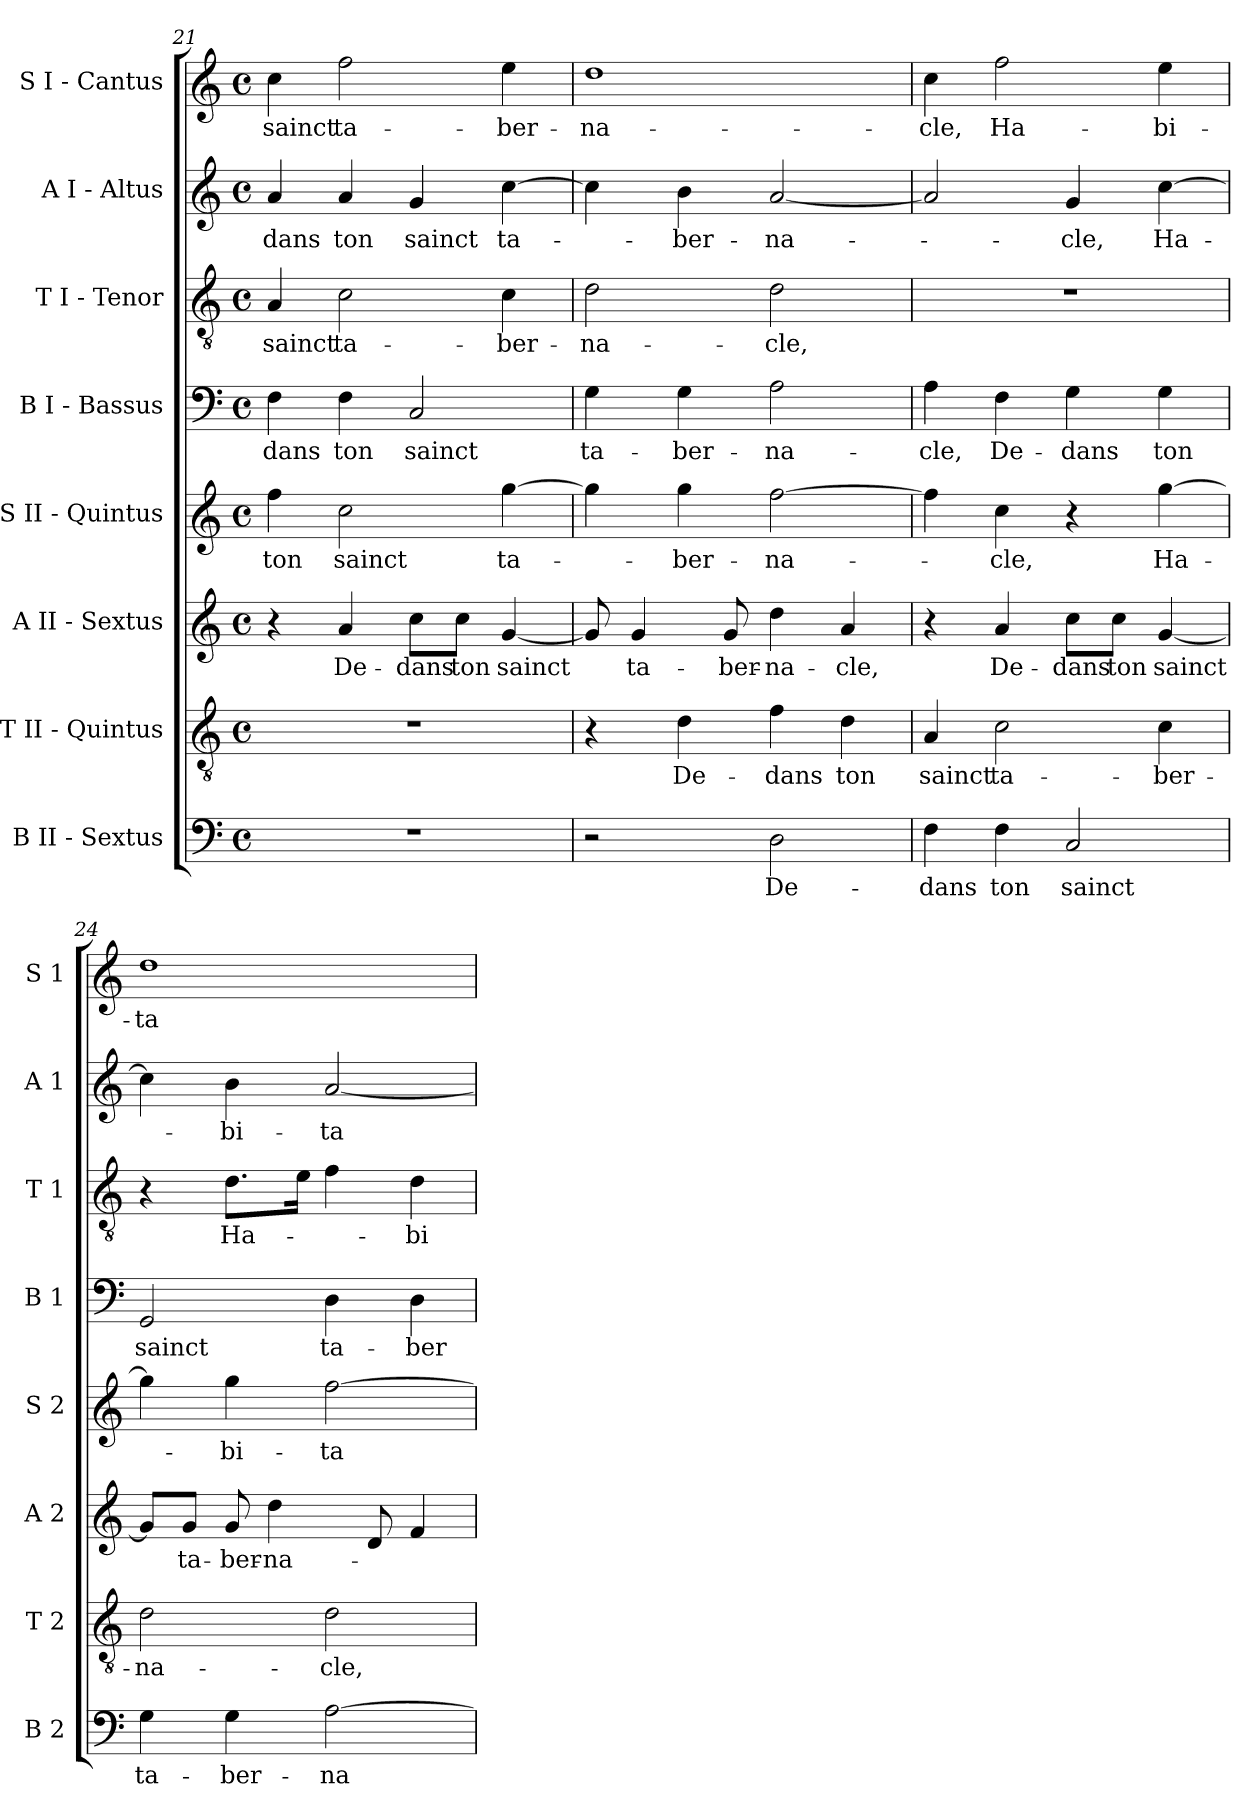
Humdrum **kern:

**kern	**text	**kern	**text	**kern	**text	**kern	**text	**kern	**text	**kern	**text	**kern	**text	**kern	**text
*part8	*part8	*part7	*part7	*part6	*part6	*part5	*part5	*part4	*part4	*part3	*part3	*part2	*part2	*part1	*part1
*staff8	*staff8	*staff7	*staff7	*staff6	*staff6	*staff5	*staff5	*staff4	*staff4	*staff3	*staff3	*staff2	*staff2	*staff1	*staff1
*I"B II - Sextus	*	*I"T II - Quintus	*	*I"A II - Sextus	*	*I"S II - Quintus	*	*I"B I - Bassus	*	*I"T I - Tenor	*	*I"A I - Altus	*	*I"S I - Cantus	*
*I'B 2	*	*I'T 2	*	*I'A 2	*	*I'S 2	*	*I'B 1	*	*I'T 1	*	*I'A 1	*	*I'S 1	*
*clefF4	*	*clefGv2	*	*clefG2	*	*clefG2	*	*clefF4	*	*clefGv2	*	*clefG2	*	*clefG2	*
*k[]	*	*k[]	*	*k[]	*	*k[]	*	*k[]	*	*k[]	*	*k[]	*	*k[]	*
*C:	*	*C:	*	*C:	*	*C:	*	*C:	*	*C:	*	*C:	*	*C:	*
*M4/4	*	*M4/4	*	*M4/4	*	*M4/4	*	*M4/4	*	*M4/4	*	*M4/4	*	*M4/4	*
*met(c)	*	*met(c)	*	*met(c)	*	*met(c)	*	*met(c)	*	*met(c)	*	*met(c)	*	*met(c)	*
=21	=21	=21	=21	=21	=21	=21	=21	=21	=21	=21	=21	=21	=21	=21	=21
!	!	!	!	!	!	!	!LO:LY:b	!	!LO:LY:b	!	!LO:LY:b	!	!LO:LY:b	!	!LO:LY:b
1r	.	1r	.	4r	.	4ff\	ton	4F\	-dans	4A/	sainct	4a/	-dans	4cc\	sainct
!	!	!	!	!	!LO:LY:b	!	!LO:LY:b	!	!LO:LY:b	!	!LO:LY:b	!	!LO:LY:b	!	!LO:LY:b
.	.	.	.	4a/	De-	2cc\	sainct	4F\	ton	2c\	ta-	4a/	ton	2ff\	ta-
!	!	!	!	!	!LO:LY:b	!	!	!	!LO:LY:b	!	!	!	!LO:LY:b	!	!
.	.	.	.	8cc\L	-dans	.	.	2C/	sainct	.	.	4g/	sainct	.	.
!	!	!	!	!	!LO:LY:b	!	!	!	!	!	!	!	!	!	!
.	.	.	.	8cc\J	ton	.	.	.	.	.	.	.	.	.	.
!	!	!	!	!	!LO:LY:b	!	!LO:LY:b	!	!	!	!LO:LY:b	!	!LO:LY:b	!	!LO:LY:b
.	.	.	.	[4g/	sainct	[4gg\	ta-	.	.	4c\	-ber-	[4cc\	ta-	4ee\	-ber-
!!LO:PB:g=z
=22	=22	=22	=22	=22	=22	=22	=22	=22	=22	=22	=22	=22	=22	=22	=22
!	!	!	!	!	!	!	!	!	!LO:LY:b	!	!LO:LY:b	!	!	!	!LO:LY:b
2r	.	4r	.	8g/]	.	4gg\]	.	4G\	ta-	2d\	-na-	4cc\]	.	1dd	-na-
!	!	!	!	!	!LO:LY:b	!	!	!	!	!	!	!	!	!	!
.	.	.	.	4g/	ta-	.	.	.	.	.	.	.	.	.	.
!	!	!	!LO:LY:b	!	!	!	!LO:LY:b	!	!LO:LY:b	!	!	!	!LO:LY:b	!	!
.	.	4d\	De-	.	.	4gg\	-ber-	4G\	-ber-	.	.	4b\	-ber-	.	.
!	!	!	!	!	!LO:LY:b	!	!	!	!	!	!	!	!	!	!
.	.	.	.	8g/	-ber-	.	.	.	.	.	.	.	.	.	.
!	!LO:LY:b	!	!LO:LY:b	!	!LO:LY:b	!	!LO:LY:b	!	!LO:LY:b	!	!LO:LY:b	!	!LO:LY:b	!	!
2D\	De-	4f\	-dans	4dd\	-na-	[2ff\	-na-	2A\	-na-	2d\	-cle,	[2a/	-na-	.	.
!	!	!	!LO:LY:b	!	!LO:LY:b	!	!	!	!	!	!	!	!	!	!
.	.	4d\	ton	4a/	-cle,	.	.	.	.	.	.	.	.	.	.
=23	=23	=23	=23	=23	=23	=23	=23	=23	=23	=23	=23	=23	=23	=23	=23
!	!LO:LY:b	!	!LO:LY:b	!	!	!	!	!	!LO:LY:b	!	!	!	!	!	!LO:LY:b
4F\	-dans	4A/	sainct	4r	.	4ff\]	.	4A\	-cle,	1r	.	2a/]	.	4cc\	-cle,
!	!LO:LY:b	!	!LO:LY:b	!	!LO:LY:b	!	!LO:LY:b	!	!LO:LY:b	!	!	!	!	!	!LO:LY:b
4F\	ton	2c\	ta-	4a/	De-	4cc\	-cle,	4F\	De-	.	.	.	.	2ff\	Ha-
!	!LO:LY:b	!	!	!	!LO:LY:b	!	!	!	!LO:LY:b	!	!	!	!LO:LY:b	!	!
2C/	sainct	.	.	8cc\L	-dans	4r	.	4G\	-dans	.	.	4g/	-cle,	.	.
!	!	!	!	!	!LO:LY:b	!	!	!	!	!	!	!	!	!	!
.	.	.	.	8cc\J	ton	.	.	.	.	.	.	.	.	.	.
!	!	!	!LO:LY:b	!	!LO:LY:b	!	!LO:LY:b	!	!LO:LY:b	!	!	!	!LO:LY:b	!	!LO:LY:b
.	.	4c\	-ber-	[4g/	sainct	[4gg\	Ha-	4G\	ton	.	.	[4cc\	Ha-	4ee\	-bi-
=24	=24	=24	=24	=24	=24	=24	=24	=24	=24	=24	=24	=24	=24	=24	=24
!	!LO:LY:b	!	!LO:LY:b	!	!	!	!	!	!LO:LY:b	!	!	!	!	!	!LO:LY:b
4G\	ta-	2d\	-na-	8g/L]	.	4gg\]	.	2GG/	sainct	4r	.	4cc\]	.	1dd	-ta-
!	!	!	!	!	!LO:LY:b	!	!	!	!	!	!	!	!	!	!
.	.	.	.	8g/J	ta-	.	.	.	.	.	.	.	.	.	.
!	!LO:LY:b	!	!	!	!LO:LY:b	!	!LO:LY:b	!	!	!	!LO:LY:b	!	!LO:LY:b	!	!
4G\	-ber-	.	.	8g/	-ber-	4gg\	-bi-	.	.	8.d\L	Ha-	4b\	-bi-	.	.
!	!	!	!	!	!LO:LY:b	!	!	!	!	!	!	!	!	!	!
.	.	.	.	4dd\	-na-	.	.	.	.	.	.	.	.	.	.
.	.	.	.	.	.	.	.	.	.	16e\Jk	.	.	.	.	.
!	!LO:LY:b	!	!LO:LY:b	!	!	!	!LO:LY:b	!	!LO:LY:b	!	!	!	!LO:LY:b	!	!
[2A\	-na-	2d\	-cle,	.	.	[2ff\	-ta-	4D\	ta-	4f\	.	[2a/	-ta-	.	.
.	.	.	.	8d/	.	.	.	.	.	.	.	.	.	.	.
!	!	!	!	!	!	!	!	!	!LO:LY:b	!	!LO:LY:b	!	!	!	!
.	.	.	.	4f/	.	.	.	4D\	-ber-	4d\	-bi-	.	.	.	.
=	=	=	=	=	=	=	=	=	=	=	=	=	=	=	=
*-	*-	*-	*-	*-	*-	*-	*-	*-	*-	*-	*-	*-	*-	*-	*-
